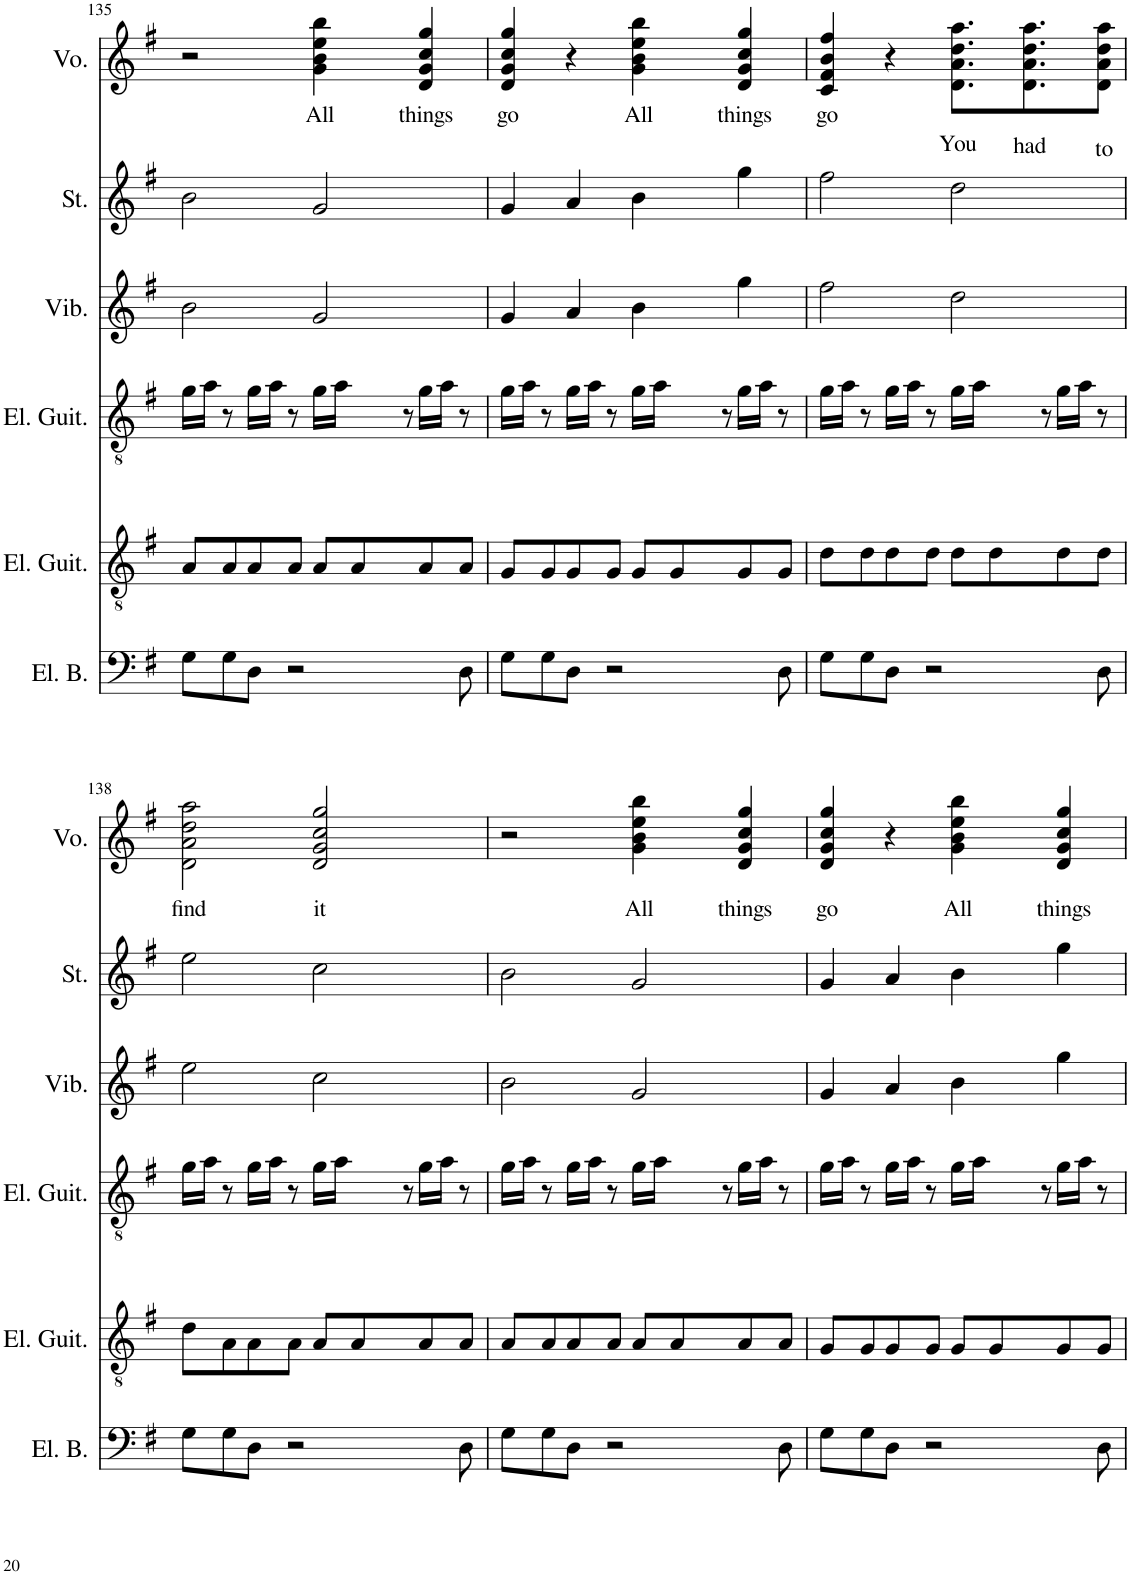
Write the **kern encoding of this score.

**kern	**kern	**kern	**kern	**kern	**kern	**text
*part6	*part5	*part4	*part3	*part2	*part1	*part1
*staff6	*staff5	*staff4	*staff3	*staff2	*staff1	*staff1
*I"Electric Bass	*I"Electric Guitar	*I"Electric Guitar	*I"Vibraphone	*I"Strings	*I"Voice	*
*I'El. B.	*I'El. Guit.	*I'El. Guit.	*I'Vib.	*I'St.	*I'Vo.	*
!!LO:PB:g=z
*clefF4	*clefGv2	*clefGv2	*clefG2	*clefG2	*clefG2	*
*Trd7c12	*Trd7c12	*Trd7c12	*	*	*	*
*k[f#]	*k[f#]	*k[f#]	*k[f#]	*k[f#]	*k[f#]	*
*M4/4	*M4/4	*M4/4	*M4/4	*M4/4	*M4/4	*
=135	=135	=135	=135	=135	=135	=135
8G\L	8A/L	16g\LL	2b\	2b\	2r	.
.	.	16a\JJ	.	.	.	.
8G\	8A/	8r	.	.	.	.
8D\J	8A/	16g\LL	.	.	.	.
.	.	16a\JJ	.	.	.	.
2r	8A/J	8r	.	.	.	.
!	!	!	!	!	!	!LO:LY:b
.	8A/L	16g\LL	2g/	2g/	4g\ 4b\ 4ee\ 4bb\	All
.	.	16a\JJ	.	.	.	.
.	8A/	8r	.	.	.	.
!	!	!	!	!	!	!LO:LY:b
.	8A/	16g\LL	.	.	4d/ 4g/ 4cc/ 4gg/	things
.	.	16a\JJ	.	.	.	.
8D\	8A/J	8r	.	.	.	.
=136	=136	=136	=136	=136	=136	=136
!	!	!	!	!	!	!LO:LY:b
8G\L	8G/L	16g\LL	4g/	4g/	4d/ 4g/ 4cc/ 4gg/	go
.	.	16a\JJ	.	.	.	.
8G\	8G/	8r	.	.	.	.
8D\J	8G/	16g\LL	4a/	4a/	4r	.
.	.	16a\JJ	.	.	.	.
2r	8G/J	8r	.	.	.	.
!	!	!	!	!	!	!LO:LY:b
.	8G/L	16g\LL	4b\	4b\	4g\ 4b\ 4ee\ 4bb\	All
.	.	16a\JJ	.	.	.	.
.	8G/	8r	.	.	.	.
!	!	!	!	!	!	!LO:LY:b
.	8G/	16g\LL	4gg\	4gg\	4d/ 4g/ 4cc/ 4gg/	things
.	.	16a\JJ	.	.	.	.
8D\	8G/J	8r	.	.	.	.
=137	=137	=137	=137	=137	=137	=137
!	!	!	!	!	!	!LO:LY:b
8G\L	8d\L	16g\LL	2ff#\	2ff#\	4c/ 4f#/ 4b/ 4ff#/	go
.	.	16a\JJ	.	.	.	.
8G\	8d\	8r	.	.	.	.
8D\J	8d\	16g\LL	.	.	4r	.
.	.	16a\JJ	.	.	.	.
2r	8d\J	8r	.	.	.	.
!	!	!	!	!	!	!LO:LY:b
.	8d\L	16g\LL	2dd\	2dd\	8.d\ 8.a\ 8.dd\ 8.aa\L	You
.	.	16a\JJ	.	.	.	.
.	8d\	8r	.	.	.	.
!	!	!	!	!	!	!LO:LY:b
.	.	.	.	.	8.d\ 8.a\ 8.dd\ 8.aa\	had
.	8d\	16g\LL	.	.	.	.
.	.	16a\JJ	.	.	.	.
!	!	!	!	!	!	!LO:LY:b
8D\	8d\J	8r	.	.	8d\ 8a\ 8dd\ 8aa\J	to
!!LO:LB:g=z
=138	=138	=138	=138	=138	=138	=138
!	!	!	!	!	!	!LO:LY:b
8G\L	8d\L	16g\LL	2ee\	2ee\	2d\ 2a\ 2dd\ 2aa\	find
.	.	16a\JJ	.	.	.	.
8G\	8A\	8r	.	.	.	.
8D\J	8A\	16g\LL	.	.	.	.
.	.	16a\JJ	.	.	.	.
2r	8A\J	8r	.	.	.	.
!	!	!	!	!	!	!LO:LY:b
.	8A/L	16g\LL	2cc\	2cc\	2d/ 2g/ 2cc/ 2gg/	it
.	.	16a\JJ	.	.	.	.
.	8A/	8r	.	.	.	.
.	8A/	16g\LL	.	.	.	.
.	.	16a\JJ	.	.	.	.
8D\	8A/J	8r	.	.	.	.
=139	=139	=139	=139	=139	=139	=139
8G\L	8A/L	16g\LL	2b\	2b\	2r	.
.	.	16a\JJ	.	.	.	.
8G\	8A/	8r	.	.	.	.
8D\J	8A/	16g\LL	.	.	.	.
.	.	16a\JJ	.	.	.	.
2r	8A/J	8r	.	.	.	.
!	!	!	!	!	!	!LO:LY:b
.	8A/L	16g\LL	2g/	2g/	4g\ 4b\ 4ee\ 4bb\	All
.	.	16a\JJ	.	.	.	.
.	8A/	8r	.	.	.	.
!	!	!	!	!	!	!LO:LY:b
.	8A/	16g\LL	.	.	4d/ 4g/ 4cc/ 4gg/	things
.	.	16a\JJ	.	.	.	.
8D\	8A/J	8r	.	.	.	.
=140	=140	=140	=140	=140	=140	=140
!	!	!	!	!	!	!LO:LY:b
8G\L	8G/L	16g\LL	4g/	4g/	4d/ 4g/ 4cc/ 4gg/	go
.	.	16a\JJ	.	.	.	.
8G\	8G/	8r	.	.	.	.
8D\J	8G/	16g\LL	4a/	4a/	4r	.
.	.	16a\JJ	.	.	.	.
2r	8G/J	8r	.	.	.	.
!	!	!	!	!	!	!LO:LY:b
.	8G/L	16g\LL	4b\	4b\	4g\ 4b\ 4ee\ 4bb\	All
.	.	16a\JJ	.	.	.	.
.	8G/	8r	.	.	.	.
!	!	!	!	!	!	!LO:LY:b
.	8G/	16g\LL	4gg\	4gg\	4d/ 4g/ 4cc/ 4gg/	things
.	.	16a\JJ	.	.	.	.
8D\	8G/J	8r	.	.	.	.
=	=	=	=	=	=	=
*-	*-	*-	*-	*-	*-	*-
